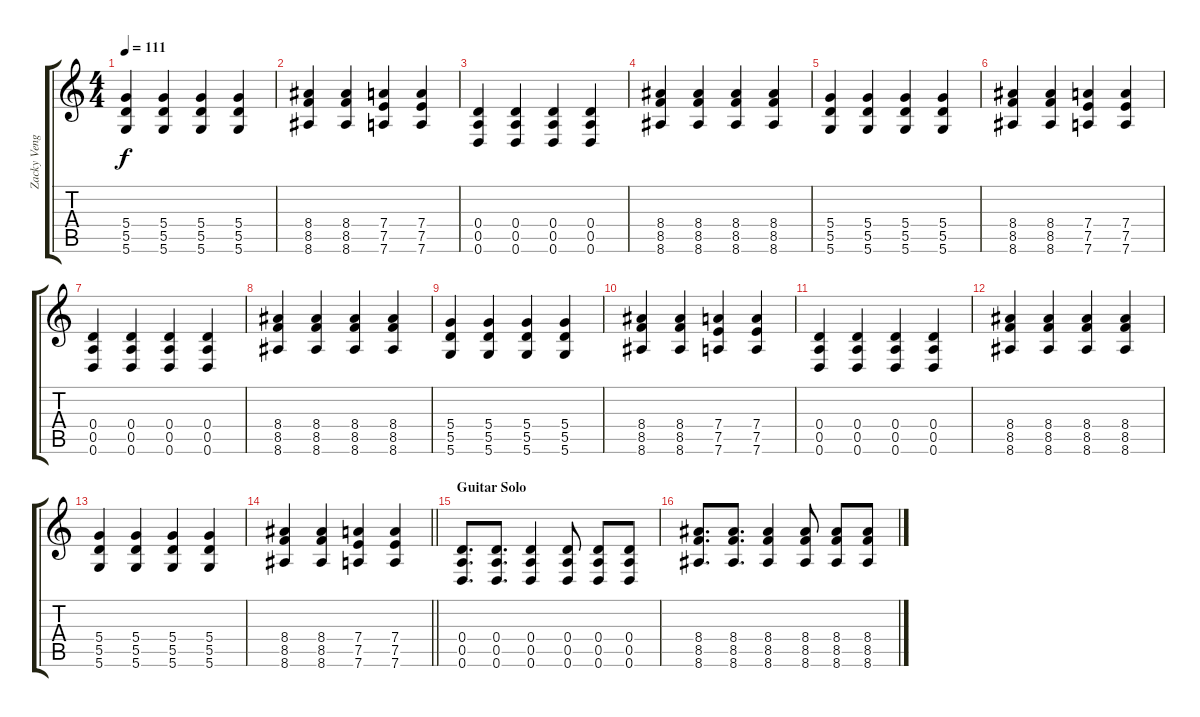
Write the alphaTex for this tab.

\track ("Zacky Vengeance" "Zacky Veng") {instrument distortionguitar}
\staff {score tabs}
\tuning (E4 B3 G3 D3 A2 D2) {hide}
\ts (4 4)
\tempo 111
\clef g2
\ks c
(5.4 5.5 5.6).4{dy f} (5.4 5.5 5.6).4 (5.4 5.5 5.6).4 (5.4 5.5 5.6).4 |
(8.4 8.5 8.6).4 (8.4 8.5 8.6).4 (7.4 7.5 7.6).4 (7.4 7.5 7.6).4 |
(0.4 0.5 0.6).4 (0.4 0.5 0.6).4 (0.4 0.5 0.6).4 (0.4 0.5 0.6).4 |
(8.4 8.5 8.6).4 (8.4 8.5 8.6).4 (8.4 8.5 8.6).4 (8.4 8.5 8.6).4 |
(5.4 5.5 5.6).4 (5.4 5.5 5.6).4 (5.4 5.5 5.6).4 (5.4 5.5 5.6).4 |
(8.4 8.5 8.6).4 (8.4 8.5 8.6).4 (7.4 7.5 7.6).4 (7.4 7.5 7.6).4 |
(0.4 0.5 0.6).4 (0.4 0.5 0.6).4 (0.4 0.5 0.6).4 (0.4 0.5 0.6).4 |
(8.4 8.5 8.6).4 (8.4 8.5 8.6).4 (8.4 8.5 8.6).4 (8.4 8.5 8.6).4 |
(5.4 5.5 5.6).4 (5.4 5.5 5.6).4 (5.4 5.5 5.6).4 (5.4 5.5 5.6).4 |
(8.4 8.5 8.6).4 (8.4 8.5 8.6).4 (7.4 7.5 7.6).4 (7.4 7.5 7.6).4 |
(0.4 0.5 0.6).4 (0.4 0.5 0.6).4 (0.4 0.5 0.6).4 (0.4 0.5 0.6).4 |
(8.4 8.5 8.6).4 (8.4 8.5 8.6).4 (8.4 8.5 8.6).4 (8.4 8.5 8.6).4 |
(5.4 5.5 5.6).4 (5.4 5.5 5.6).4 (5.4 5.5 5.6).4 (5.4 5.5 5.6).4 |
\barLineRight lightlight
(8.4 8.5 8.6).4 (8.4 8.5 8.6).4 (7.4 7.5 7.6).4 (7.4 7.5 7.6).4 |
\section ("" "Guitar Solo")
(0.4 0.5 0.6).8{d balance 8} (0.4 0.5 0.6).8{d} (0.4 0.5 0.6).4 (0.4 0.5 0.6).8 (0.4 0.5 0.6).8 (0.4 0.5 0.6).8 |
(8.4 8.5 8.6).8{d} (8.4 8.5 8.6).8{d} (8.4 8.5 8.6).4 (8.4 8.5 8.6).8 (8.4 8.5 8.6).8 (8.4 8.5 8.6).8
